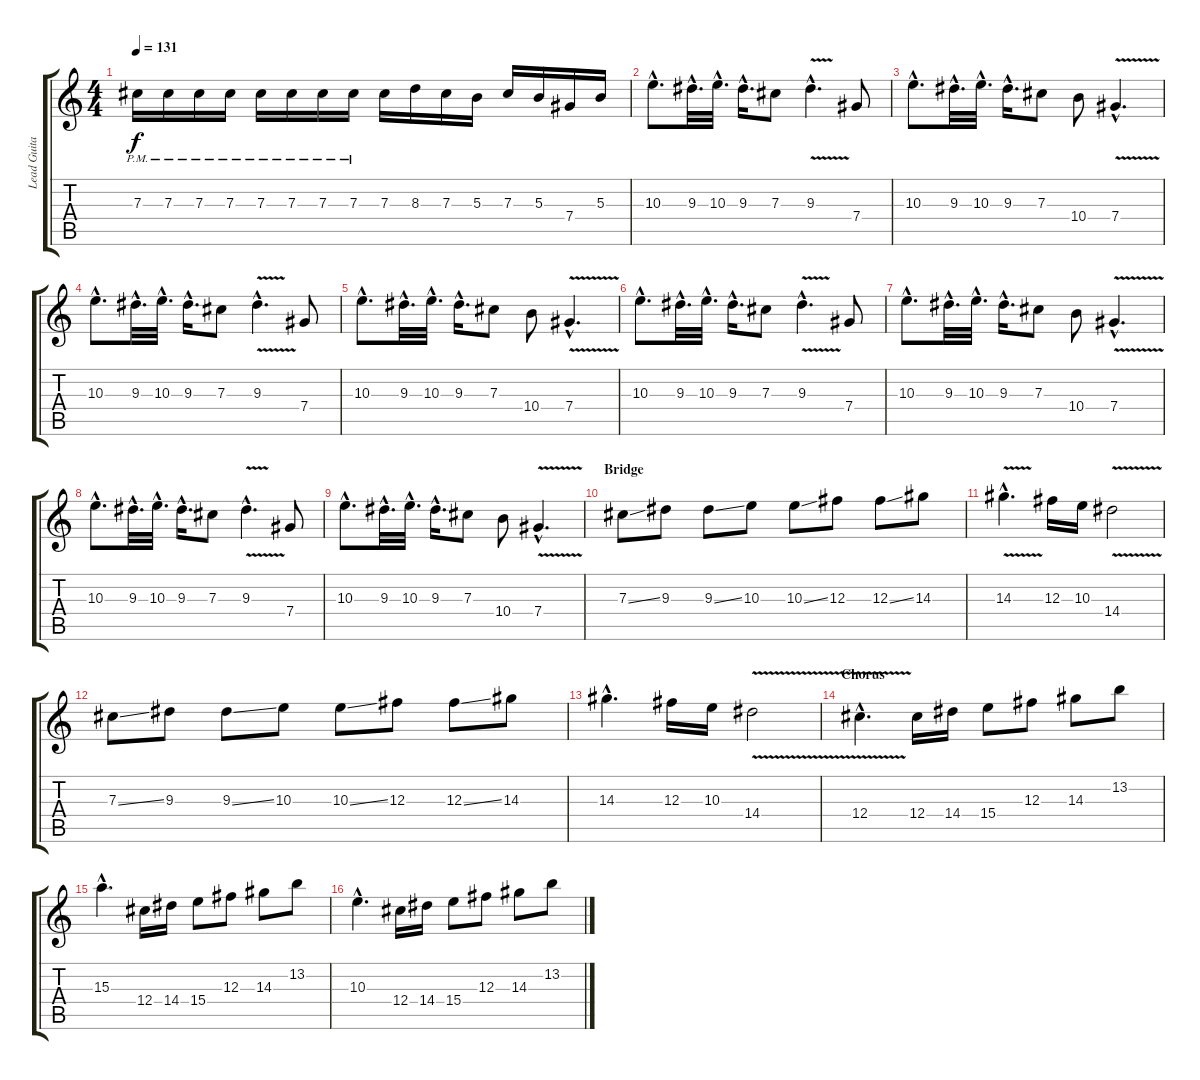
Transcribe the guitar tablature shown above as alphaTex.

\track ("Lead Guitar I" "Lead Guita") {instrument distortionguitar}
\staff {score tabs}
\tuning (Eb4 Bb3 Gb3 Db3 Ab2 Eb2) {hide}
\ts (4 4)
\tempo 131
\clef g2
\ks c
7.3{pm}.16{dy f} 7.3{pm}.16 7.3{pm}.16 7.3{pm}.16 7.3{pm}.16 7.3{pm}.16 7.3{pm}.16 7.3{pm}.16 7.3.16 8.3.16 7.3.16 5.3.16 7.3.16 5.3.16 7.4.16 5.3.16 |
\section ("" "")
10.3{hac}.8{d} 9.3{hac}.32{d} 10.3{hac}.32{d} 9.3{hac}.16{d} 7.3.8 9.3{v hac}.4{d} 7.4.8 |
10.3{hac}.8{d} 9.3{hac}.32{d} 10.3{hac}.32{d} 9.3{hac}.16{d} 7.3.8 10.4.8 7.4{v hac}.4{d} |
10.3{hac}.8{d} 9.3{hac}.32{d} 10.3{hac}.32{d} 9.3{hac}.16{d} 7.3.8 9.3{v hac}.4{d} 7.4.8 |
10.3{hac}.8{d} 9.3{hac}.32{d} 10.3{hac}.32{d} 9.3{hac}.16{d} 7.3.8 10.4.8 7.4{v hac}.4{d} |
10.3{hac}.8{d} 9.3{hac}.32{d} 10.3{hac}.32{d} 9.3{hac}.16{d} 7.3.8 9.3{v hac}.4{d} 7.4.8 |
10.3{hac}.8{d} 9.3{hac}.32{d} 10.3{hac}.32{d} 9.3{hac}.16{d} 7.3.8 10.4.8 7.4{v hac}.4{d} |
10.3{hac}.8{d} 9.3{hac}.32{d} 10.3{hac}.32{d} 9.3{hac}.16{d} 7.3.8 9.3{v hac}.4{d} 7.4.8 |
10.3{hac}.8{d} 9.3{hac}.32{d} 10.3{hac}.32{d} 9.3{hac}.16{d} 7.3.8 10.4.8 7.4{v hac}.4{d} |
\section ("" "Bridge")
7.3{ss}.8 9.3.8 9.3{ss}.8 10.3.8 10.3{ss}.8 12.3.8 12.3{ss}.8 14.3.8 |
14.3{v hac}.4{d} 12.3.16 10.3.16 14.4{v}.2 |
7.3{ss}.8 9.3.8 9.3{ss}.8 10.3.8 10.3{ss}.8 12.3.8 12.3{ss}.8 14.3.8 |
14.3{hac}.4{d} 12.3.16 10.3.16 14.4{v}.2 |
\section ("" "Chorus")
12.4{v hac}.4{d} 12.4.16 14.4.16 15.4.8 12.3.8 14.3.8 13.2.8 |
15.3{hac}.4{d} 12.4.16 14.4.16 15.4.8 12.3.8 14.3.8 13.2.8 |
10.3{hac}.4{d} 12.4.16 14.4.16 15.4.8 12.3.8 14.3.8 13.2.8
